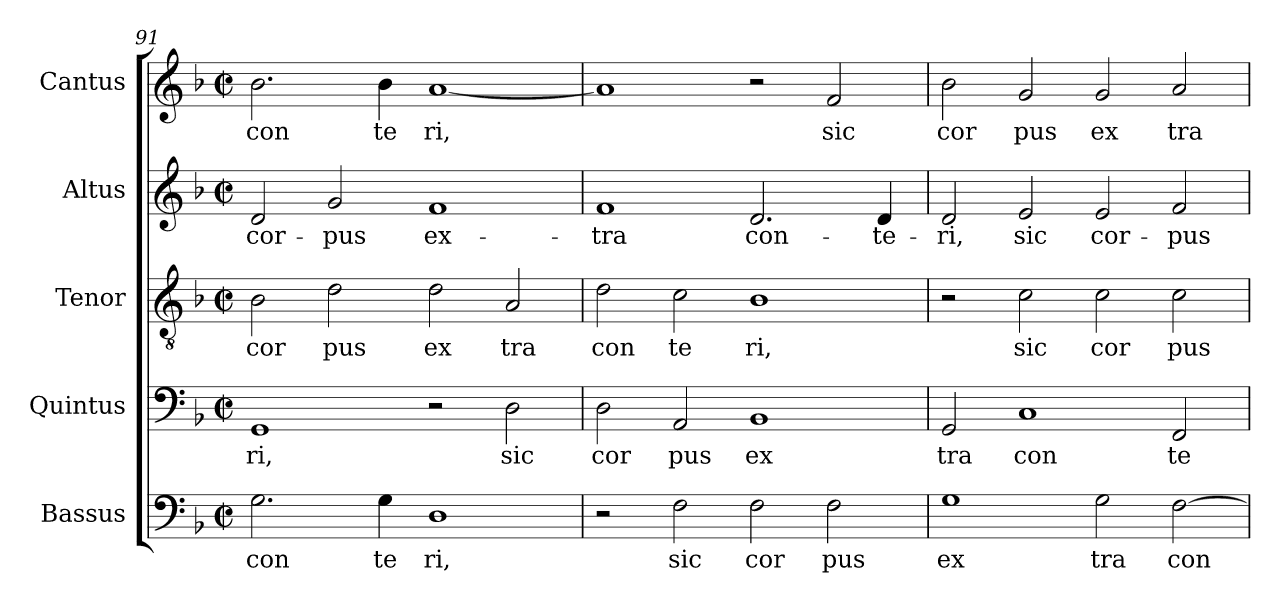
**kern	**text	**kern	**text	**kern	**text	**kern	**text	**kern	**text
*part5	*part5	*part4	*part4	*part3	*part3	*part2	*part2	*part1	*part1
*staff5	*staff5	*staff4	*staff4	*staff3	*staff3	*staff2	*staff2	*staff1	*staff1
*I"Bassus	*	*I"Quintus	*	*I"Tenor	*	*I"Altus	*	*I"Cantus	*
*clefF4	*	*clefF4	*	*clefGv2	*	*clefG2	*	*clefG2	*
*k[b-]	*	*k[b-]	*	*k[b-]	*	*k[b-]	*	*k[b-]	*
*F:	*	*F:	*	*F:	*	*F:	*	*F:	*
*M2/2	*	*M2/2	*	*M2/2	*	*M2/2	*	*M2/2	*
*met(c|)	*	*met(c|)	*	*met(c|)	*	*met(c|)	*	*met(c|)	*
=91	=91	=91	=91	=91	=91	=91	=91	=91	=91
!	!LO:LY:b:cj	!	!LO:LY:b:cj	!	!LO:LY:b:cj	!	!LO:LY:b:cj	!	!LO:LY:b:cj
2.G\	con	1GG	ri,	2B-\	cor	2d/	cor-	2.b-\	con
!	!	!	!	!	!LO:LY:b:cj	!	!LO:LY:b:cj	!	!
.	.	.	.	2d\	pus	2g/	-pus	.	.
!	!LO:LY:b:cj	!	!	!	!	!	!	!	!LO:LY:b:cj
4G\	te	.	.	.	.	.	.	4b-\	te
!	!LO:LY:b:cj	!	!	!	!LO:LY:b:cj	!	!LO:LY:b:cj	!	!LO:LY:b:cj
1D	ri,	2r	.	2d\	ex	1f	ex-	[<1a	ri,
!	!	!	!LO:LY:b:cj	!	!LO:LY:b:cj	!	!	!	!
.	.	2D\	sic	2A/	tra	.	.	.	.
=92	=92	=92	=92	=92	=92	=92	=92	=92	=92
!	!	!	!LO:LY:b:cj	!	!LO:LY:b:cj	!	!LO:LY:b:cj	!	!
2r	.	2D\	cor	2d\	con	1f	-tra	1a]	.
!	!LO:LY:b:cj	!	!LO:LY:b:cj	!	!LO:LY:b:cj	!	!	!	!
2F\	sic	2AA/	pus	2c\	te	.	.	.	.
!	!LO:LY:b:cj	!	!LO:LY:b:cj	!	!LO:LY:b:cj	!	!LO:LY:b:cj	!	!
2F\	cor	1BB-	ex	1B-	ri,	2.d/	con-	2r	.
!	!LO:LY:b:cj	!	!	!	!	!	!	!	!LO:LY:b:cj
2F\	pus	.	.	.	.	.	.	2f/	sic
!	!	!	!	!	!	!	!LO:LY:b:cj	!	!
.	.	.	.	.	.	4d/	-te-	.	.
=93	=93	=93	=93	=93	=93	=93	=93	=93	=93
!	!LO:LY:b:cj	!	!LO:LY:b:cj	!	!	!	!LO:LY:b:cj	!	!LO:LY:b:cj
1G	ex	2GG/	tra	2r	.	2d/	-ri,	2b-\	cor
!	!	!	!LO:LY:b:cj	!	!LO:LY:b:cj	!	!LO:LY:b:cj	!	!LO:LY:b:cj
.	.	1C	con	2c\	sic	2e/	sic	2g/	pus
!	!LO:LY:b:cj	!	!	!	!LO:LY:b:cj	!	!LO:LY:b:cj	!	!LO:LY:b:cj
2G\	tra	.	.	2c\	cor	2e/	cor-	2g/	ex
!	!LO:LY:b	!	!LO:LY:b:cj	!	!LO:LY:b:cj	!	!LO:LY:b:cj	!	!LO:LY:b:cj
[>2F\	con	2FF/	te	2c\	pus	2f/	-pus	2a/	tra
=	=	=	=	=	=	=	=	=	=
*-	*-	*-	*-	*-	*-	*-	*-	*-	*-
